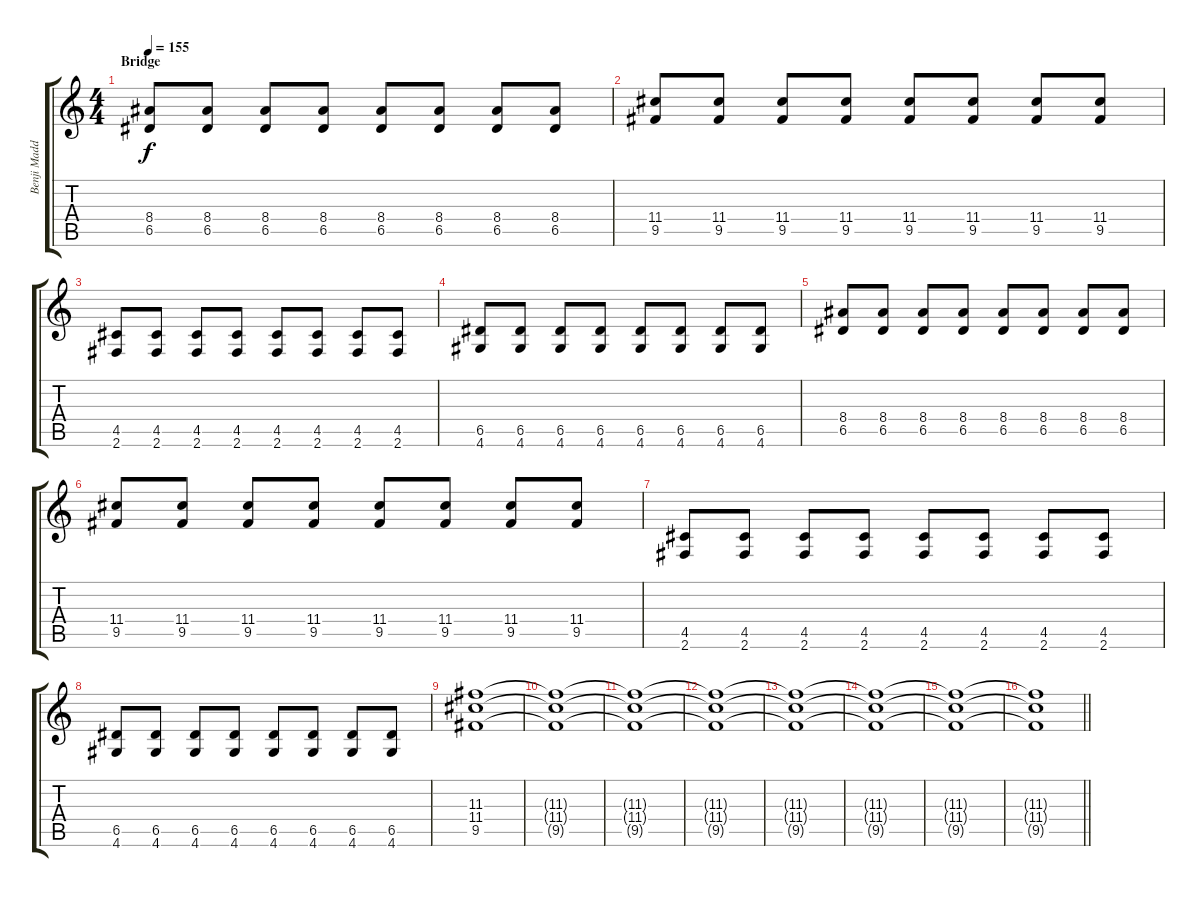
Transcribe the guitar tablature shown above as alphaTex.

\track ("Benji Madden [Rhythm Guitar]" "Benji Madd") {instrument distortionguitar}
\staff {score tabs}
\tuning (E4 B3 G3 D3 A2 E2) {hide}
\ts (4 4)
\section ("" "Bridge")
\tempo 155
\clef g2
\ks c
(8.4 6.5).8{dy f} (8.4 6.5).8 (8.4 6.5).8 (8.4 6.5).8 (8.4 6.5).8 (8.4 6.5).8 (8.4 6.5).8 (8.4 6.5).8 |
(11.4 9.5).8 (11.4 9.5).8 (11.4 9.5).8 (11.4 9.5).8 (11.4 9.5).8 (11.4 9.5).8 (11.4 9.5).8 (11.4 9.5).8 |
(4.5 2.6).8 (4.5 2.6).8 (4.5 2.6).8 (4.5 2.6).8 (4.5 2.6).8 (4.5 2.6).8 (4.5 2.6).8 (4.5 2.6).8 |
(6.5 4.6).8 (6.5 4.6).8 (6.5 4.6).8 (6.5 4.6).8 (6.5 4.6).8 (6.5 4.6).8 (6.5 4.6).8 (6.5 4.6).8 |
(8.4 6.5).8 (8.4 6.5).8 (8.4 6.5).8 (8.4 6.5).8 (8.4 6.5).8 (8.4 6.5).8 (8.4 6.5).8 (8.4 6.5).8 |
(11.4 9.5).8 (11.4 9.5).8 (11.4 9.5).8 (11.4 9.5).8 (11.4 9.5).8 (11.4 9.5).8 (11.4 9.5).8 (11.4 9.5).8 |
(4.5 2.6).8 (4.5 2.6).8 (4.5 2.6).8 (4.5 2.6).8 (4.5 2.6).8 (4.5 2.6).8 (4.5 2.6).8 (4.5 2.6).8 |
(6.5 4.6).8 (6.5 4.6).8 (6.5 4.6).8 (6.5 4.6).8 (6.5 4.6).8 (6.5 4.6).8 (6.5 4.6).8 (6.5 4.6).8 |
(11.3 11.4 9.5).1 |
(11.3{t} 11.4{t} 9.5{t}).1 |
(11.3{t} 11.4{t} 9.5{t}).1 |
(11.3{t} 11.4{t} 9.5{t}).1 |
(11.3{t} 11.4{t} 9.5{t}).1 |
(11.3{t} 11.4{t} 9.5{t}).1 |
(11.3{t} 11.4{t} 9.5{t}).1 |
\barLineRight lightlight
(11.3{t} 11.4{t} 9.5{t}).1
